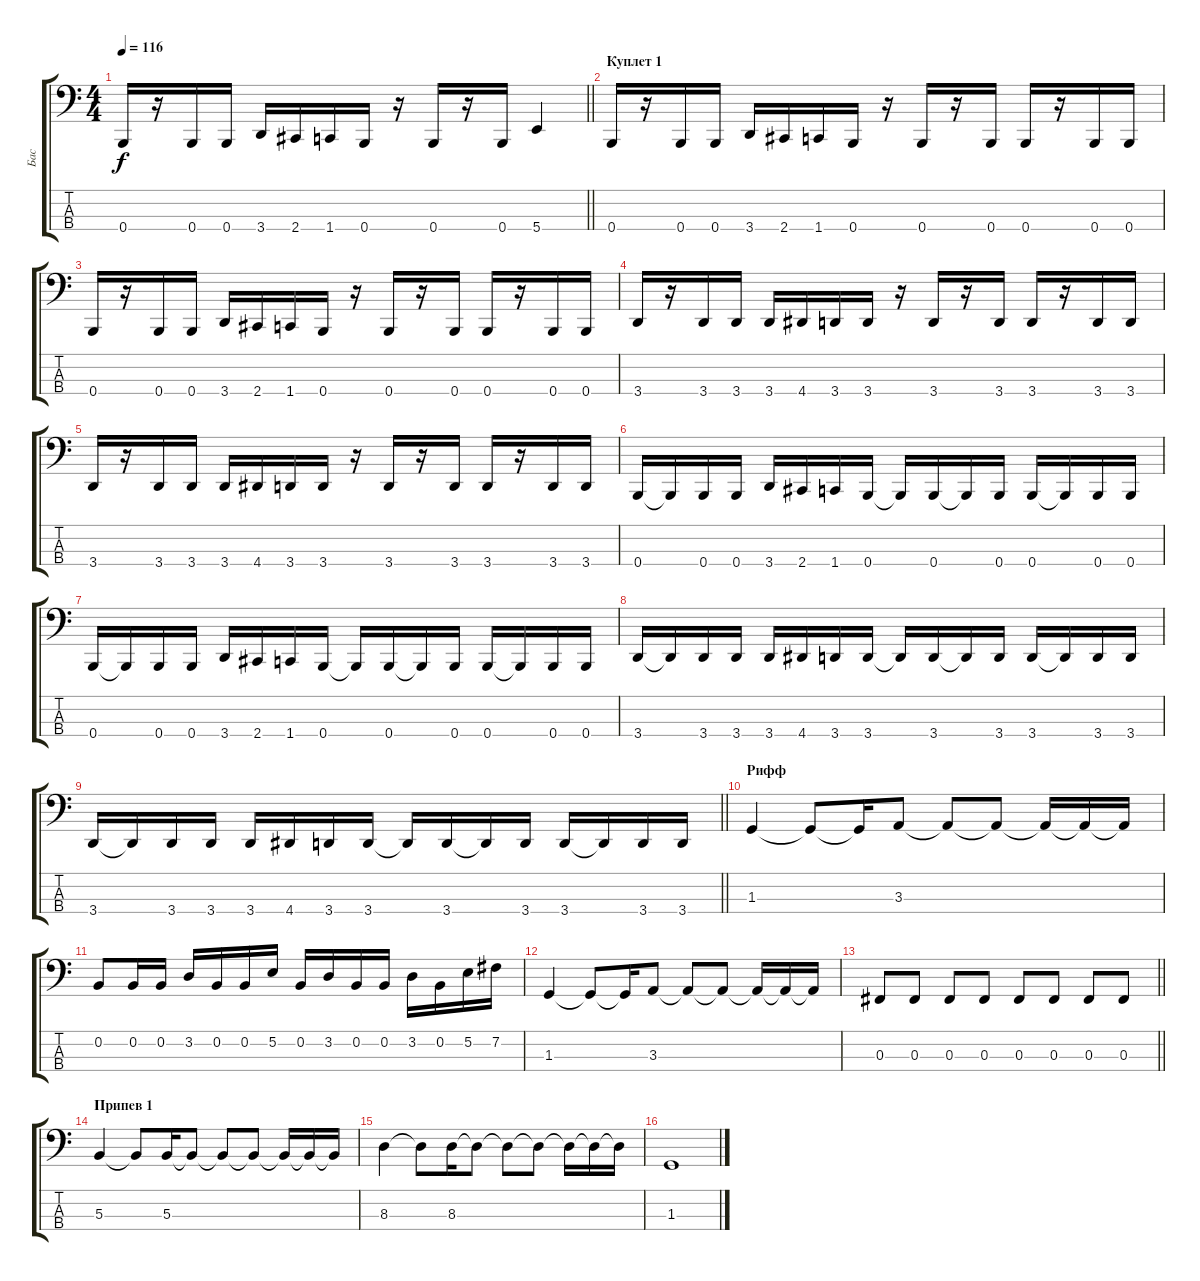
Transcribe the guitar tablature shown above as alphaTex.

\track ("Бас" "Бас") {instrument electricbasspick}
\staff {score tabs}
\tuning (E2 B1 Gb1 B0) {hide}
\ts (4 4)
\tempo 116
\clef f4
\barLineRight lightlight
\ks c
0.4.16{dy f} r.16 0.4.16 0.4.16 3.4.16 2.4.16 1.4.16 0.4.16 r.16 0.4.16 r.16 0.4.16 5.4.4 |
\section ("" "Куплет 1")
0.4.16 r.16 0.4.16 0.4.16 3.4.16 2.4.16 1.4.16 0.4.16 r.16 0.4.16 r.16 0.4.16 0.4.16 r.16 0.4.16 0.4.16 |
0.4.16 r.16 0.4.16 0.4.16 3.4.16 2.4.16 1.4.16 0.4.16 r.16 0.4.16 r.16 0.4.16 0.4.16 r.16 0.4.16 0.4.16 |
3.4.16 r.16 3.4.16 3.4.16 3.4.16 4.4.16 3.4.16 3.4.16 r.16 3.4.16 r.16 3.4.16 3.4.16 r.16 3.4.16 3.4.16 |
3.4.16 r.16 3.4.16 3.4.16 3.4.16 4.4.16 3.4.16 3.4.16 r.16 3.4.16 r.16 3.4.16 3.4.16 r.16 3.4.16 3.4.16 |
0.4.16 0.4{t}.16 0.4.16 0.4.16 3.4.16 2.4.16 1.4.16 0.4.16 0.4{t}.16 0.4.16 0.4{t}.16 0.4.16 0.4.16 0.4{t}.16 0.4.16 0.4.16 |
0.4.16 0.4{t}.16 0.4.16 0.4.16 3.4.16 2.4.16 1.4.16 0.4.16 0.4{t}.16 0.4.16 0.4{t}.16 0.4.16 0.4.16 0.4{t}.16 0.4.16 0.4.16 |
3.4.16 3.4{t}.16 3.4.16 3.4.16 3.4.16 4.4.16 3.4.16 3.4.16 3.4{t}.16 3.4.16 3.4{t}.16 3.4.16 3.4.16 3.4{t}.16 3.4.16 3.4.16 |
\barLineRight lightlight
3.4.16 3.4{t}.16 3.4.16 3.4.16 3.4.16 4.4.16 3.4.16 3.4.16 3.4{t}.16 3.4.16 3.4{t}.16 3.4.16 3.4.16 3.4{t}.16 3.4.16 3.4.16 |
\section ("" "Рифф")
1.3.4 1.3{t}.8 1.3{t}.16 3.3.8 3.3{t}.8 3.3{t}.8 3.3{t}.16 3.3{t}.16 3.3{t}.16 |
0.2.8 0.2.16 0.2.16 3.2.16 0.2.16 0.2.16 5.2.16 0.2.16 3.2.16 0.2.16 0.2.16 3.2.16 0.2.16 5.2.16 7.2.16 |
1.3.4 1.3{t}.8 1.3{t}.16 3.3.8 3.3{t}.8 3.3{t}.8 3.3{t}.16 3.3{t}.16 3.3{t}.16 |
\barLineRight lightlight
0.3.8 0.3.8 0.3.8 0.3.8 0.3.8 0.3.8 0.3.8 0.3.8 |
\section ("" "Припев 1")
5.3.4 5.3{t}.8 5.3.16 5.3{t}.8 5.3{t}.8 5.3{t}.8 5.3{t}.16 5.3{t}.16 5.3{t}.16 |
8.3.4 8.3{t}.8 8.3.16 8.3{t}.8 8.3{t}.8 8.3{t}.8 8.3{t}.16 8.3{t}.16 8.3{t}.16 |
1.3.1
